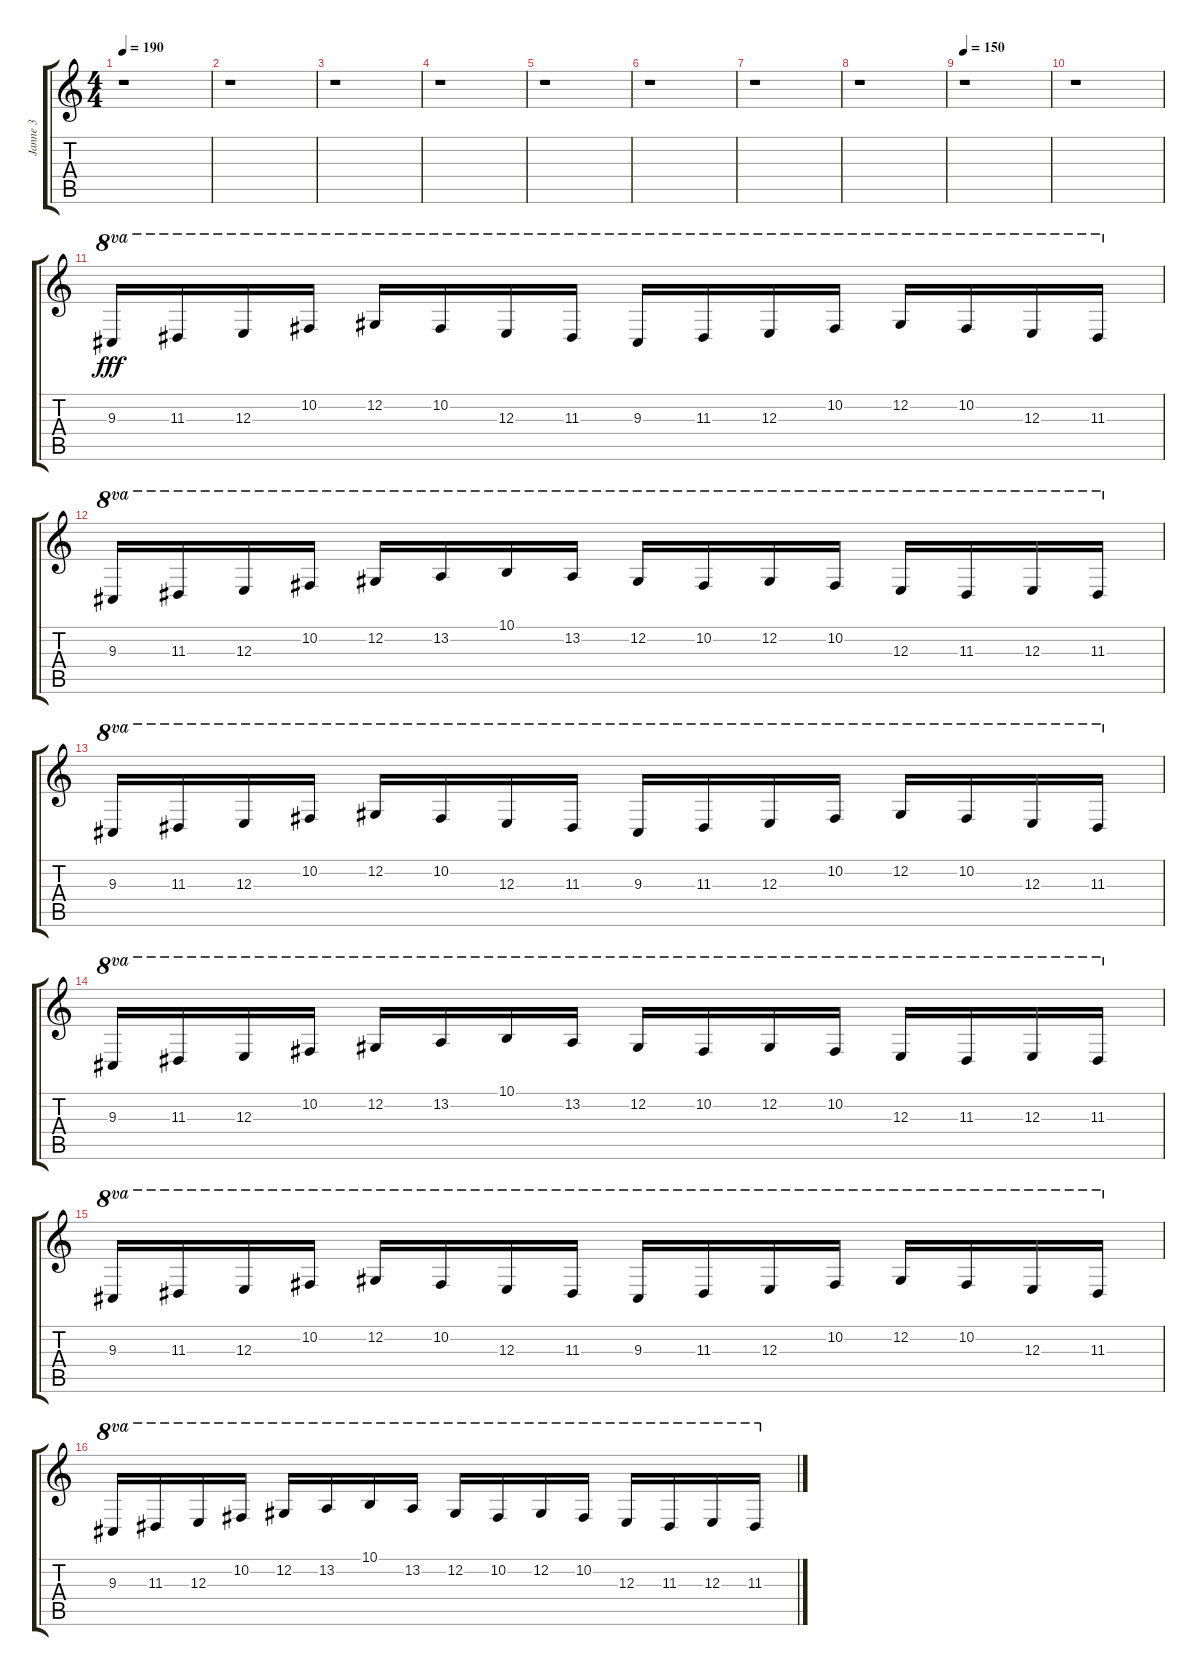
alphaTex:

\track ("Janne 3" "Janne 3") {instrument harpsichord}
\staff {score tabs}
\tuning (Db4 Ab3 E3 B2 Gb2 Db2) {hide}
\ts (4 4)
\tempo 190
\clef g2
\ks c
r.1{dy f} |
r.1 |
r.1 |
r.1 |
r.1 |
r.1 |
r.1 |
r.1 |
\tempo 150
r.1 |
r.1 |
9.3.16{ot 8va dy fff} 11.3.16{ot 8va} 12.3.16{ot 8va} 10.2.16{ot 8va} 12.2.16{ot 8va} 10.2.16{ot 8va} 12.3.16{ot 8va} 11.3.16{ot 8va} 9.3.16{ot 8va} 11.3.16{ot 8va} 12.3.16{ot 8va} 10.2.16{ot 8va} 12.2.16{ot 8va} 10.2.16{ot 8va} 12.3.16{ot 8va} 11.3.16{ot 8va} |
9.3.16{ot 8va} 11.3.16{ot 8va} 12.3.16{ot 8va} 10.2.16{ot 8va} 12.2.16{ot 8va} 13.2.16{ot 8va} 10.1.16{ot 8va} 13.2.16{ot 8va} 12.2.16{ot 8va} 10.2.16{ot 8va} 12.2.16{ot 8va} 10.2.16{ot 8va} 12.3.16{ot 8va} 11.3.16{ot 8va} 12.3.16{ot 8va} 11.3.16{ot 8va} |
9.3.16{ot 8va} 11.3.16{ot 8va} 12.3.16{ot 8va} 10.2.16{ot 8va} 12.2.16{ot 8va} 10.2.16{ot 8va} 12.3.16{ot 8va} 11.3.16{ot 8va} 9.3.16{ot 8va} 11.3.16{ot 8va} 12.3.16{ot 8va} 10.2.16{ot 8va} 12.2.16{ot 8va} 10.2.16{ot 8va} 12.3.16{ot 8va} 11.3.16{ot 8va} |
9.3.16{ot 8va} 11.3.16{ot 8va} 12.3.16{ot 8va} 10.2.16{ot 8va} 12.2.16{ot 8va} 13.2.16{ot 8va} 10.1.16{ot 8va} 13.2.16{ot 8va} 12.2.16{ot 8va} 10.2.16{ot 8va} 12.2.16{ot 8va} 10.2.16{ot 8va} 12.3.16{ot 8va} 11.3.16{ot 8va} 12.3.16{ot 8va} 11.3.16{ot 8va} |
9.3.16{ot 8va} 11.3.16{ot 8va} 12.3.16{ot 8va} 10.2.16{ot 8va} 12.2.16{ot 8va} 10.2.16{ot 8va} 12.3.16{ot 8va} 11.3.16{ot 8va} 9.3.16{ot 8va} 11.3.16{ot 8va} 12.3.16{ot 8va} 10.2.16{ot 8va} 12.2.16{ot 8va} 10.2.16{ot 8va} 12.3.16{ot 8va} 11.3.16{ot 8va} |
9.3.16{ot 8va} 11.3.16{ot 8va} 12.3.16{ot 8va} 10.2.16{ot 8va} 12.2.16{ot 8va} 13.2.16{ot 8va} 10.1.16{ot 8va} 13.2.16{ot 8va} 12.2.16{ot 8va} 10.2.16{ot 8va} 12.2.16{ot 8va} 10.2.16{ot 8va} 12.3.16{ot 8va} 11.3.16{ot 8va} 12.3.16{ot 8va} 11.3.16{ot 8va}
